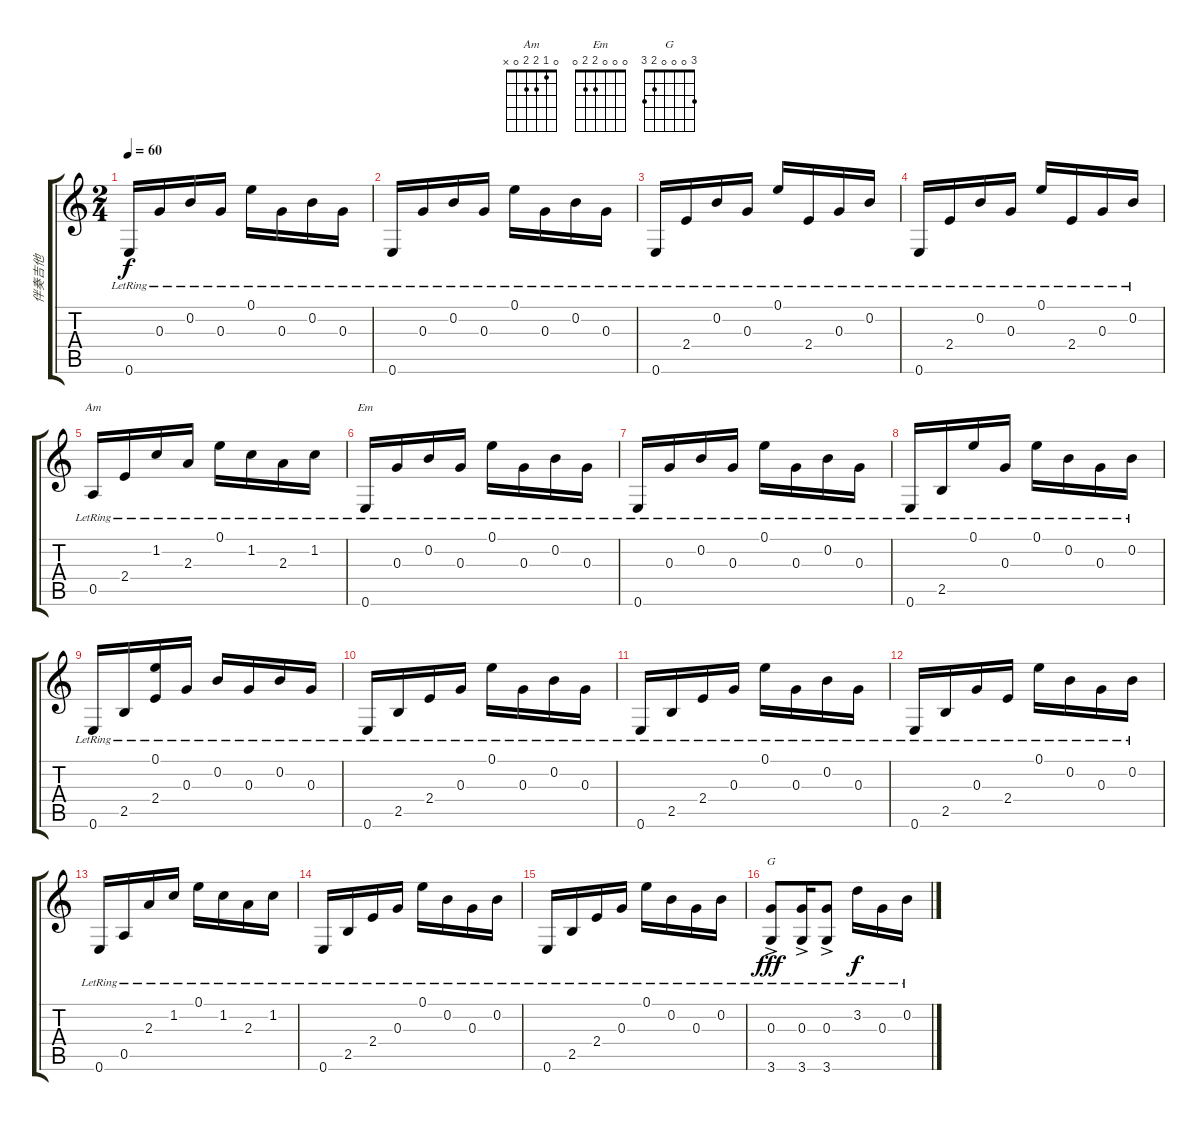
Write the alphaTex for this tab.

\track ("伴奏吉他" "伴奏吉他") {instrument acousticguitarsteel}
\staff {score tabs}
\tuning (E4 B3 G3 D3 A2 E2) {hide}
\chord ("Am" 0 1 2 2 0 x)
\chord ("Em" 0 0 0 2 2 0)
\chord ("G" 3 0 0 0 2 3)
\ts (2 4)
\tempo 60
\clef g2
\ks c
0.6{lr}.16{dy f} 0.3{lr}.16 0.2{lr}.16 0.3{lr}.16 0.1{lr}.16 0.3{lr}.16 0.2{lr}.16 0.3{lr}.16 |
0.6{lr}.16 0.3{lr}.16 0.2{lr}.16 0.3{lr}.16 0.1{lr}.16 0.3{lr}.16 0.2{lr}.16 0.3{lr}.16 |
0.6{lr}.16 2.4{lr}.16 0.2{lr}.16 0.3{lr}.16 0.1{lr}.16 2.4{lr}.16 0.3{lr}.16 0.2{lr}.16 |
0.6{lr}.16 2.4{lr}.16 0.2{lr}.16 0.3{lr}.16 0.1{lr}.16 2.4{lr}.16 0.3{lr}.16 0.2{lr}.16 |
0.5{lr}.16{ch "Am"} 2.4{lr}.16 1.2{lr}.16 2.3{lr}.16 0.1{lr}.16 1.2{lr}.16 2.3{lr}.16 1.2{lr}.16 |
0.6{lr}.16{ch "Em"} 0.3{lr}.16 0.2{lr}.16 0.3{lr}.16 0.1{lr}.16 0.3{lr}.16 0.2{lr}.16 0.3{lr}.16 |
0.6{lr}.16 0.3{lr}.16 0.2{lr}.16 0.3{lr}.16 0.1{lr}.16 0.3{lr}.16 0.2{lr}.16 0.3{lr}.16 |
0.6{lr}.16 2.5{lr}.16 0.1{lr}.16 0.3{lr}.16 0.1{lr}.16 0.2{lr}.16 0.3{lr}.16 0.2{lr}.16 |
0.6{lr}.16 2.5{lr}.16 (0.1{lr} 2.4{lr}).16 0.3{lr}.16 0.2{lr}.16 0.3{lr}.16 0.2{lr}.16 0.3{lr}.16 |
0.6{lr}.16 2.5{lr}.16 2.4{lr}.16 0.3{lr}.16 0.1{lr}.16 0.3{lr}.16 0.2{lr}.16 0.3{lr}.16 |
0.6{lr}.16 2.5{lr}.16 2.4{lr}.16 0.3{lr}.16 0.1{lr}.16 0.3{lr}.16 0.2{lr}.16 0.3{lr}.16 |
0.6{lr}.16 2.5{lr}.16 0.3{lr}.16 2.4{lr}.16 0.1{lr}.16 0.2{lr}.16 0.3{lr}.16 0.2{lr}.16 |
0.6{lr}.16 0.5{lr}.16 2.3{lr}.16 1.2{lr}.16 0.1{lr}.16 1.2{lr}.16 2.3{lr}.16 1.2{lr}.16 |
0.6{lr}.16 2.5{lr}.16 2.4{lr}.16 0.3{lr}.16 0.1{lr}.16 0.2{lr}.16 0.3{lr}.16 0.2{lr}.16 |
0.6{lr}.16 2.5{lr}.16 2.4{lr}.16 0.3{lr}.16 0.1{lr}.16 0.2{lr}.16 0.3{lr}.16 0.2{lr}.16 |
(0.3{lr} 3.6{ac lr}).8{ch "G" dy fff} (0.3{lr} 3.6{ac lr}).16 (0.3{lr} 3.6{ac lr}).8 3.2{lr}.16{dy f} 0.3{lr}.16 0.2{lr}.16
